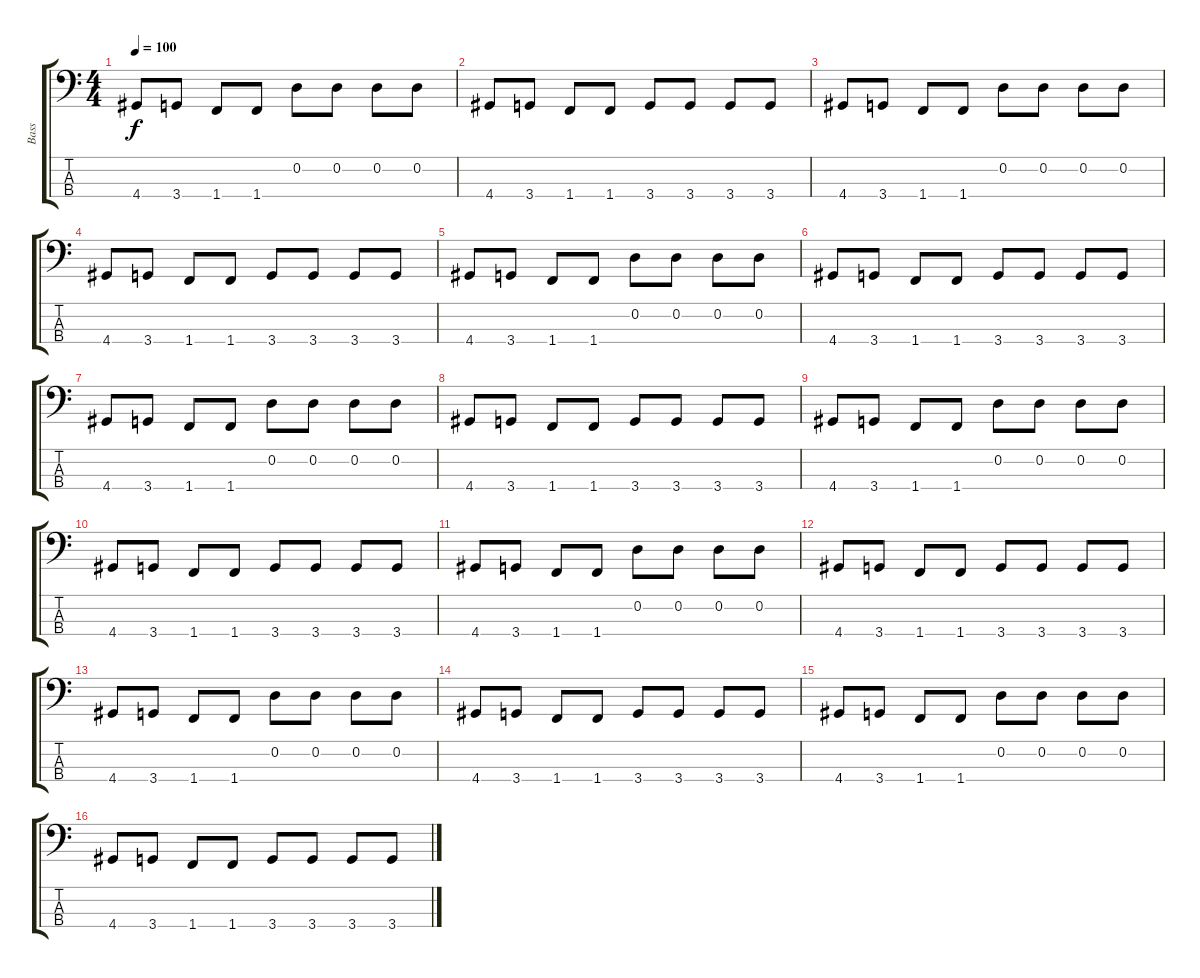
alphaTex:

\track ("Bass" "Bass") {instrument electricbasspick}
\staff {score tabs}
\tuning (G2 D2 A1 E1) {hide}
\ts (4 4)
\tempo 100
\clef f4
\ks c
4.4.8{dy f} 3.4.8 1.4.8 1.4.8 0.2.8 0.2.8 0.2.8 0.2.8 |
4.4.8 3.4.8 1.4.8 1.4.8 3.4.8 3.4.8 3.4.8 3.4.8 |
4.4.8 3.4.8 1.4.8 1.4.8 0.2.8 0.2.8 0.2.8 0.2.8 |
4.4.8 3.4.8 1.4.8 1.4.8 3.4.8 3.4.8 3.4.8 3.4.8 |
4.4.8 3.4.8 1.4.8 1.4.8 0.2.8 0.2.8 0.2.8 0.2.8 |
4.4.8 3.4.8 1.4.8 1.4.8 3.4.8 3.4.8 3.4.8 3.4.8 |
4.4.8 3.4.8 1.4.8 1.4.8 0.2.8 0.2.8 0.2.8 0.2.8 |
4.4.8 3.4.8 1.4.8 1.4.8 3.4.8 3.4.8 3.4.8 3.4.8 |
4.4.8 3.4.8 1.4.8 1.4.8 0.2.8 0.2.8 0.2.8 0.2.8 |
4.4.8 3.4.8 1.4.8 1.4.8 3.4.8 3.4.8 3.4.8 3.4.8 |
4.4.8 3.4.8 1.4.8 1.4.8 0.2.8 0.2.8 0.2.8 0.2.8 |
4.4.8 3.4.8 1.4.8 1.4.8 3.4.8 3.4.8 3.4.8 3.4.8 |
4.4.8 3.4.8 1.4.8 1.4.8 0.2.8 0.2.8 0.2.8 0.2.8 |
4.4.8 3.4.8 1.4.8 1.4.8 3.4.8 3.4.8 3.4.8 3.4.8 |
4.4.8 3.4.8 1.4.8 1.4.8 0.2.8 0.2.8 0.2.8 0.2.8 |
4.4.8 3.4.8 1.4.8 1.4.8 3.4.8 3.4.8 3.4.8 3.4.8
